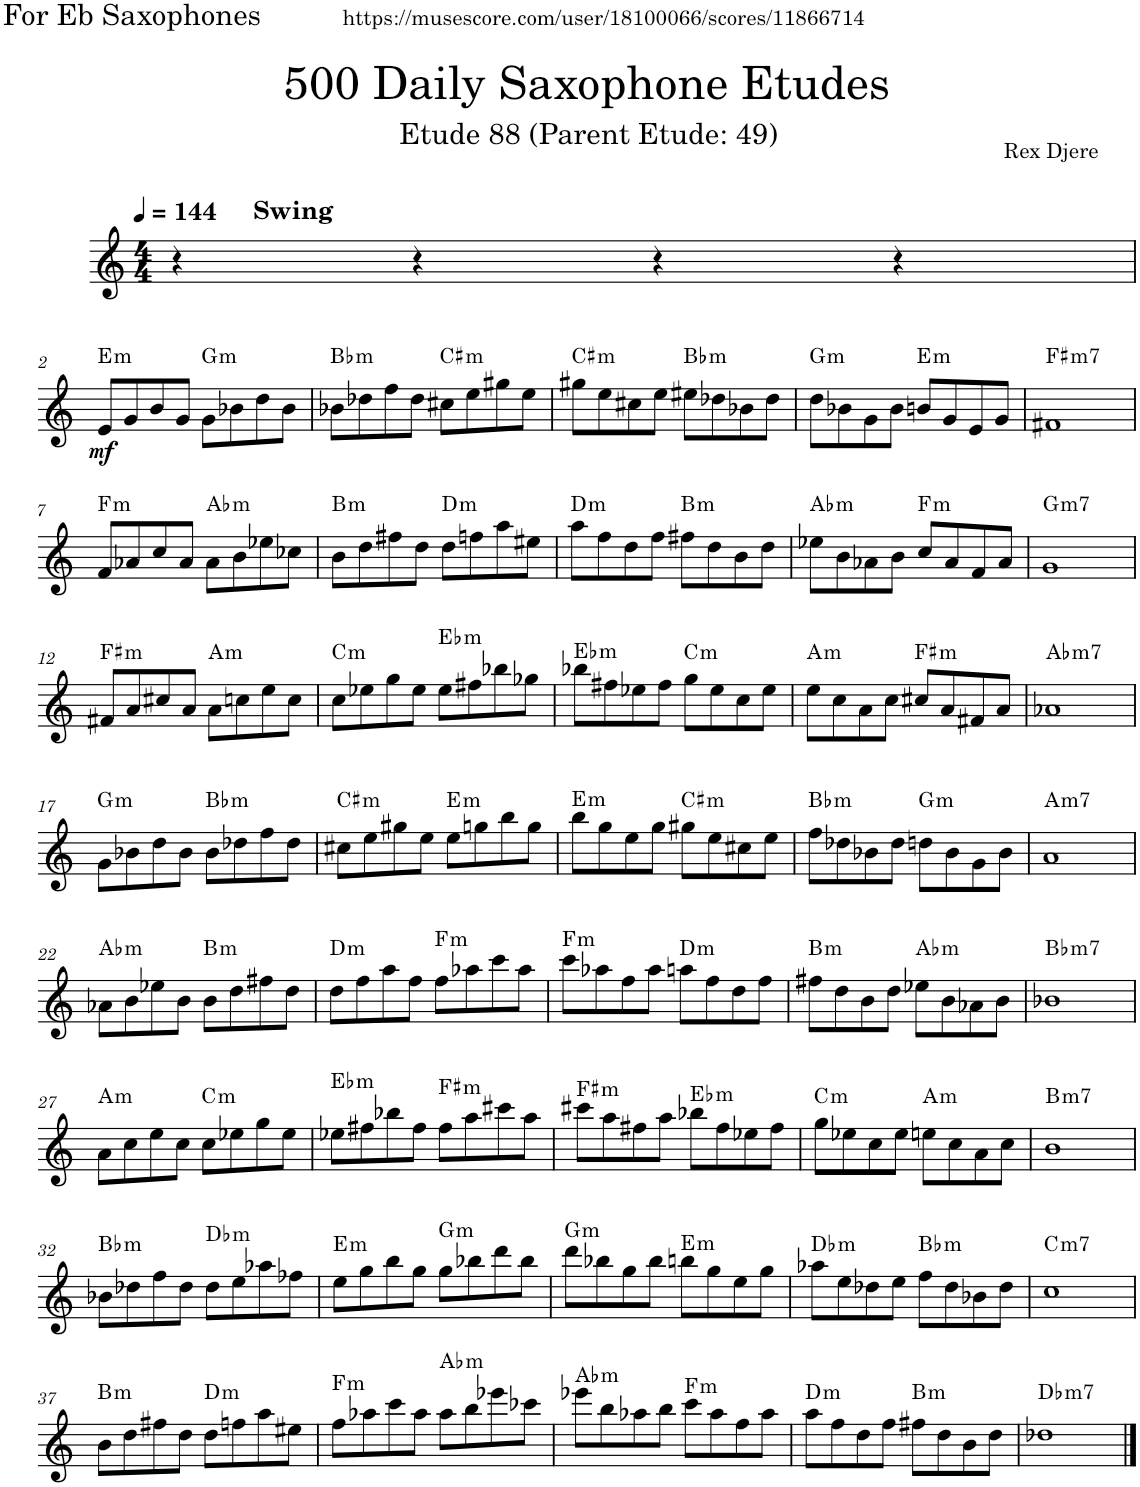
**kern	**dynam	**harte
*part1	*part1	*part1
*staff1	*staff1	*
*I"Alto Saxophone	*	*
*I'A. Sax.	*	*
*clefG2	*	*
*Trd5c9	*	*
*k[]	*	*
*M4/4	*	*
*MM144	*	*
=1	=1	=1
!LO:TX:a:B:t=Swing	!	!
4r	.	.
4r	.	.
4r	.	.
4r	.	.
!!LO:LB:g=z
=2	=2	=2
!	!LO:DY:b	!LO:H:kt=m
8e/L	mf	E:min
8g/	.	.
8b/	.	.
8g/J	.	.
!	!	!LO:H:kt=m
8g\L	.	G:min
8b-X\	.	.
8dd\	.	.
8b-\J	.	.
=3	=3	=3
!	!	!LO:H:kt=m
8b-X\L	.	Bb:min
8dd-X\	.	.
8ff\	.	.
8dd-\J	.	.
!	!	!LO:H:kt=m
8cc#X\L	.	C#:min
8ee\	.	.
8gg#X\	.	.
8ee\J	.	.
=4	=4	=4
!	!	!LO:H:kt=m
8gg#X\L	.	C#:min
8ee\	.	.
8cc#X\	.	.
8ee\J	.	.
!	!	!LO:H:kt=m
8ee#X\L	.	Bb:min
8dd-X\	.	.
8b-X\	.	.
8dd-\J	.	.
=5	=5	=5
!	!	!LO:H:kt=m
8dd\L	.	G:min
8b-X\	.	.
8g\	.	.
8b-\J	.	.
!	!	!LO:H:kt=m
8bn/L	.	E:min
8g/	.	.
8e/	.	.
8g/J	.	.
=6	=6	=6
!	!	!LO:H:kt=m7
1f#X	.	F#:min7
!!LO:LB:g=z
=7	=7	=7
!	!	!LO:H:kt=m
8f/L	.	F:min
8a-X/	.	.
8cc/	.	.
8a-/J	.	.
!	!	!LO:H:kt=m
8a-\L	.	Ab:min
8b\	.	.
8ee-X\	.	.
8cc-X\J	.	.
=8	=8	=8
!	!	!LO:H:kt=m
8b\L	.	B:min
8dd\	.	.
8ff#X\	.	.
8dd\J	.	.
!	!	!LO:H:kt=m
8dd\L	.	D:min
8ffn\	.	.
8aa\	.	.
8ee#X\J	.	.
=9	=9	=9
!	!	!LO:H:kt=m
8aa\L	.	D:min
8ff\	.	.
8dd\	.	.
8ff\J	.	.
!	!	!LO:H:kt=m
8ff#X\L	.	B:min
8dd\	.	.
8b\	.	.
8dd\J	.	.
=10	=10	=10
!	!	!LO:H:kt=m
8ee-X\L	.	Ab:min
8b\	.	.
8a-X\	.	.
8b\J	.	.
!	!	!LO:H:kt=m
8cc/L	.	F:min
8a-/	.	.
8f/	.	.
8a-/J	.	.
=11	=11	=11
!	!	!LO:H:kt=m7
1g	.	G:min7
!!LO:LB:g=z
=12	=12	=12
!	!	!LO:H:kt=m
8f#X/L	.	F#:min
8a/	.	.
8cc#X/	.	.
8a/J	.	.
!	!	!LO:H:kt=m
8a\L	.	A:min
8ccn\	.	.
8ee\	.	.
8cc\J	.	.
=13	=13	=13
!	!	!LO:H:kt=m
8cc\L	.	C:min
8ee-X\	.	.
8gg\	.	.
8ee-\J	.	.
!	!	!LO:H:kt=m
8ee-\L	.	Eb:min
8ff#X\	.	.
8bb-X\	.	.
8gg-X\J	.	.
=14	=14	=14
!	!	!LO:H:kt=m
8bb-X\L	.	Eb:min
8ff#X\	.	.
8ee-X\	.	.
8ff#\J	.	.
!	!	!LO:H:kt=m
8gg\L	.	C:min
8ee-\	.	.
8cc\	.	.
8ee-\J	.	.
=15	=15	=15
!	!	!LO:H:kt=m
8ee\L	.	A:min
8cc\	.	.
8a\	.	.
8cc\J	.	.
!	!	!LO:H:kt=m
8cc#X/L	.	F#:min
8a/	.	.
8f#X/	.	.
8a/J	.	.
=16	=16	=16
!	!	!LO:H:kt=m7
1a-X	.	Ab:min7
!!LO:LB:g=z
=17	=17	=17
!	!	!LO:H:kt=m
8g\L	.	G:min
8b-X\	.	.
8dd\	.	.
8b-\J	.	.
!	!	!LO:H:kt=m
8b-\L	.	Bb:min
8dd-X\	.	.
8ff\	.	.
8dd-\J	.	.
=18	=18	=18
!	!	!LO:H:kt=m
8cc#X\L	.	C#:min
8ee\	.	.
8gg#X\	.	.
8ee\J	.	.
!	!	!LO:H:kt=m
8ee\L	.	E:min
8ggn\	.	.
8bb\	.	.
8gg\J	.	.
=19	=19	=19
!	!	!LO:H:kt=m
8bb\L	.	E:min
8gg\	.	.
8ee\	.	.
8gg\J	.	.
!	!	!LO:H:kt=m
8gg#X\L	.	C#:min
8ee\	.	.
8cc#X\	.	.
8ee\J	.	.
=20	=20	=20
!	!	!LO:H:kt=m
8ff\L	.	Bb:min
8dd-X\	.	.
8b-X\	.	.
8dd-\J	.	.
!	!	!LO:H:kt=m
8ddn\L	.	G:min
8b-\	.	.
8g\	.	.
8b-\J	.	.
=21	=21	=21
!	!	!LO:H:kt=m7
1a	.	A:min7
!!LO:LB:g=z
=22	=22	=22
!	!	!LO:H:kt=m
8a-X\L	.	Ab:min
8b\	.	.
8ee-X\	.	.
8b\J	.	.
!	!	!LO:H:kt=m
8b\L	.	B:min
8dd\	.	.
8ff#X\	.	.
8dd\J	.	.
=23	=23	=23
!	!	!LO:H:kt=m
8dd\L	.	D:min
8ff\	.	.
8aa\	.	.
8ff\J	.	.
!	!	!LO:H:kt=m
8ff\L	.	F:min
8aa-X\	.	.
8ccc\	.	.
8aa-\J	.	.
=24	=24	=24
!	!	!LO:H:kt=m
8ccc\L	.	F:min
8aa-X\	.	.
8ff\	.	.
8aa-\J	.	.
!	!	!LO:H:kt=m
8aan\L	.	D:min
8ff\	.	.
8dd\	.	.
8ff\J	.	.
=25	=25	=25
!	!	!LO:H:kt=m
8ff#X\L	.	B:min
8dd\	.	.
8b\	.	.
8dd\J	.	.
!	!	!LO:H:kt=m
8ee-X\L	.	Ab:min
8b\	.	.
8a-X\	.	.
8b\J	.	.
=26	=26	=26
!	!	!LO:H:kt=m7
1b-X	.	Bb:min7
!!LO:LB:g=z
=27	=27	=27
!	!	!LO:H:kt=m
8a\L	.	A:min
8cc\	.	.
8ee\	.	.
8cc\J	.	.
!	!	!LO:H:kt=m
8cc\L	.	C:min
8ee-X\	.	.
8gg\	.	.
8ee-\J	.	.
=28	=28	=28
!	!	!LO:H:kt=m
8ee-X\L	.	Eb:min
8ff#X\	.	.
8bb-X\	.	.
8ff#\J	.	.
!	!	!LO:H:kt=m
8ff#\L	.	F#:min
8aa\	.	.
8ccc#X\	.	.
8aa\J	.	.
=29	=29	=29
!	!	!LO:H:kt=m
8ccc#X\L	.	F#:min
8aa\	.	.
8ff#X\	.	.
8aa\J	.	.
!	!	!LO:H:kt=m
8bb-X\L	.	Eb:min
8ff#\	.	.
8ee-X\	.	.
8ff#\J	.	.
=30	=30	=30
!	!	!LO:H:kt=m
8gg\L	.	C:min
8ee-X\	.	.
8cc\	.	.
8ee-\J	.	.
!	!	!LO:H:kt=m
8een\L	.	A:min
8cc\	.	.
8a\	.	.
8cc\J	.	.
=31	=31	=31
!	!	!LO:H:kt=m7
1b	.	B:min7
!!LO:LB:g=z
=32	=32	=32
!	!	!LO:H:kt=m
8b-X\L	.	Bb:min
8dd-X\	.	.
8ff\	.	.
8dd-\J	.	.
!	!	!LO:H:kt=m
8dd-\L	.	Db:min
8ee\	.	.
8aa-X\	.	.
8ff-X\J	.	.
=33	=33	=33
!	!	!LO:H:kt=m
8ee\L	.	E:min
8gg\	.	.
8bb\	.	.
8gg\J	.	.
!	!	!LO:H:kt=m
8gg\L	.	G:min
8bb-X\	.	.
8ddd\	.	.
8bb-\J	.	.
=34	=34	=34
!	!	!LO:H:kt=m
8ddd\L	.	G:min
8bb-X\	.	.
8gg\	.	.
8bb-\J	.	.
!	!	!LO:H:kt=m
8bbn\L	.	E:min
8gg\	.	.
8ee\	.	.
8gg\J	.	.
=35	=35	=35
!	!	!LO:H:kt=m
8aa-X\L	.	Db:min
8ee\	.	.
8dd-X\	.	.
8ee\J	.	.
!	!	!LO:H:kt=m
8ff\L	.	Bb:min
8dd-\	.	.
8b-X\	.	.
8dd-\J	.	.
=36	=36	=36
!	!	!LO:H:kt=m7
1cc	.	C:min7
!!LO:LB:g=z
=37	=37	=37
!	!	!LO:H:kt=m
8b\L	.	B:min
8dd\	.	.
8ff#X\	.	.
8dd\J	.	.
!	!	!LO:H:kt=m
8dd\L	.	D:min
8ffn\	.	.
8aa\	.	.
8ee#X\J	.	.
=38	=38	=38
!	!	!LO:H:kt=m
8ff\L	.	F:min
8aa-X\	.	.
8ccc\	.	.
8aa-\J	.	.
!	!	!LO:H:kt=m
8aa-\L	.	Ab:min
8bb\	.	.
8eee-X\	.	.
8ccc-X\J	.	.
=39	=39	=39
!	!	!LO:H:kt=m
8eee-X\L	.	Ab:min
8bb\	.	.
8aa-X\	.	.
8bb\J	.	.
!	!	!LO:H:kt=m
8ccc\L	.	F:min
8aa-\	.	.
8ff\	.	.
8aa-\J	.	.
=40	=40	=40
!	!	!LO:H:kt=m
8aa\L	.	D:min
8ff\	.	.
8dd\	.	.
8ff\J	.	.
!	!	!LO:H:kt=m
8ff#X\L	.	B:min
8dd\	.	.
8b\	.	.
8dd\J	.	.
=41	=41	=41
!	!	!LO:H:kt=m7
1dd-X	.	Db:min7
==	==	==
*-	*-	*-
